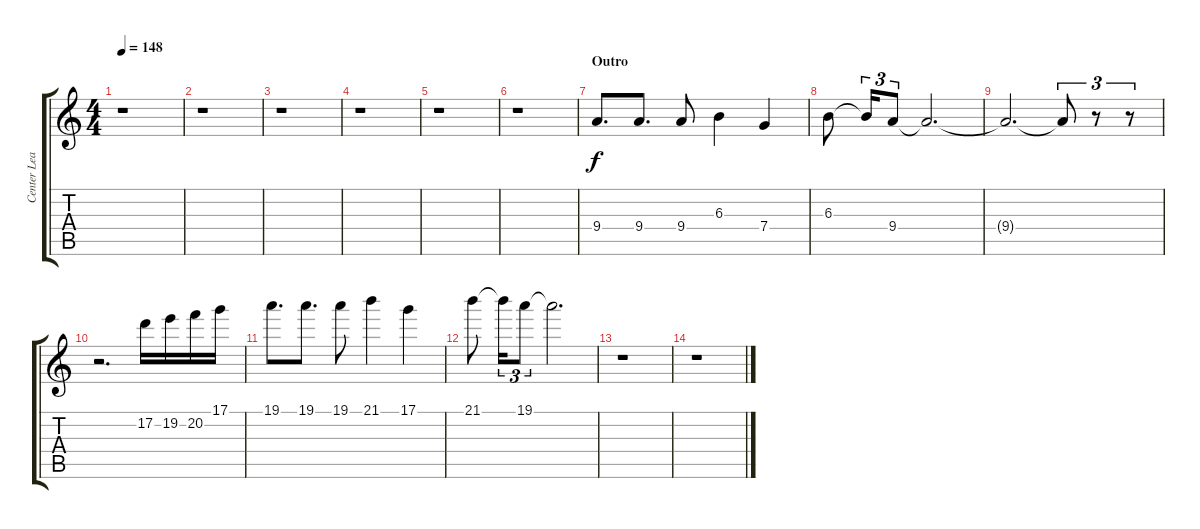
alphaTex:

\track ("Center Lead 2" "Center Lea") {instrument overdrivenguitar}
\staff {score tabs}
\tuning (D4 A3 F3 C3 G2 C2) {hide}
\ts (4 4)
\tempo 148
\clef g2
\ks aminor
r.1{dy f} |
r.1 |
r.1 |
r.1 |
r.1 |
r.1 |
\section ("" "Outro")
9.4.8{d} 9.4.8{d} 9.4.8 6.3.4 7.4.4 |
6.3.8 6.3{t}.16{tu (3 2)} 9.4.8{tu (3 2)} 9.4{t}.2{d} |
9.4{t}.2{d} 9.4{t}.8{tu (3 2)} r.8{tu (3 2)} r.8{tu (3 2)} |
r.2{d} 17.2.16 19.2.16 20.2.16 17.1.16 |
19.1.8{d} 19.1.8{d} 19.1.8 21.1.4 17.1.4 |
21.1.8 21.1{t}.16{tu (3 2)} 19.1.8{tu (3 2)} 19.1{t}.2{d} |
r.1 |
r.1
